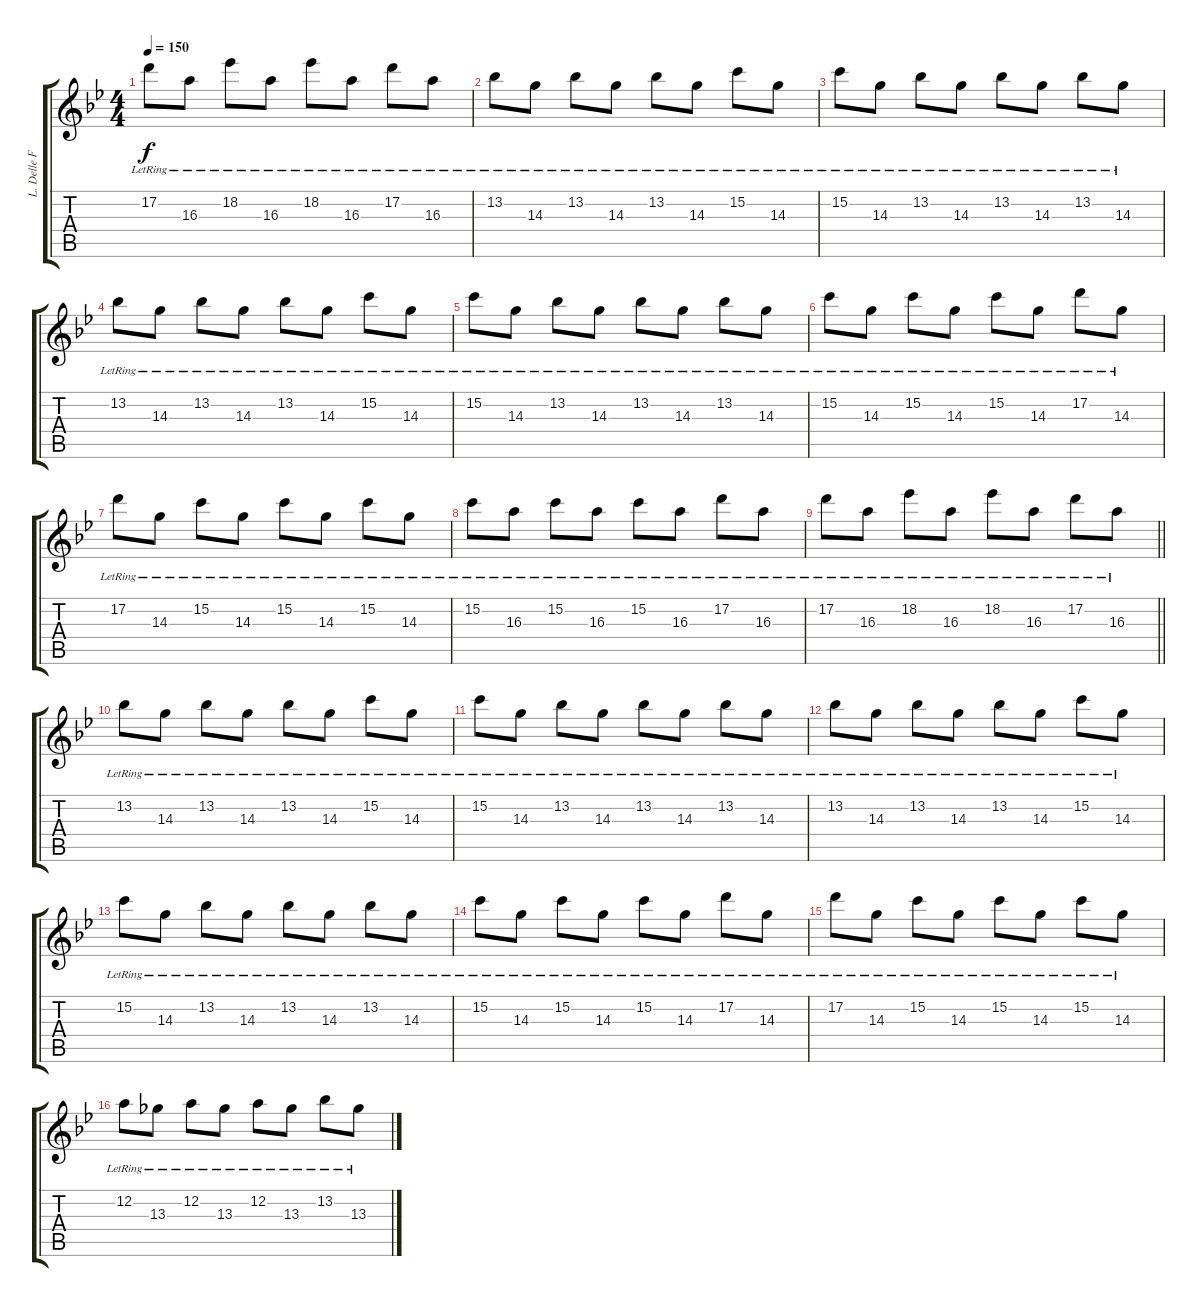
\track ("L. Delle Fave (Clean Guitar L)" "L. Delle F") {instrument electricguitarclean}
\staff {score tabs}
\tuning (D4 A3 F3 C3 G2 D2) {hide}
\ts (4 4)
\tempo 150
\clef g2
\ks gminor
17.2{lr}.8{dy f} 16.3{lr}.8 18.2{lr}.8 16.3{lr}.8 18.2{lr}.8 16.3{lr}.8 17.2{lr}.8 16.3{lr}.8 |
13.2{lr}.8 14.3{lr}.8 13.2{lr}.8 14.3{lr}.8 13.2{lr}.8 14.3{lr}.8 15.2{lr}.8 14.3{lr}.8 |
15.2{lr}.8 14.3{lr}.8 13.2{lr}.8 14.3{lr}.8 13.2{lr}.8 14.3{lr}.8 13.2{lr}.8 14.3{lr}.8 |
13.2{lr}.8 14.3{lr}.8 13.2{lr}.8 14.3{lr}.8 13.2{lr}.8 14.3{lr}.8 15.2{lr}.8 14.3{lr}.8 |
15.2{lr}.8 14.3{lr}.8 13.2{lr}.8 14.3{lr}.8 13.2{lr}.8 14.3{lr}.8 13.2{lr}.8 14.3{lr}.8 |
15.2{lr}.8 14.3{lr}.8 15.2{lr}.8 14.3{lr}.8 15.2{lr}.8 14.3{lr}.8 17.2{lr}.8 14.3{lr}.8 |
17.2{lr}.8 14.3{lr}.8 15.2{lr}.8 14.3{lr}.8 15.2{lr}.8 14.3{lr}.8 15.2{lr}.8 14.3{lr}.8 |
15.2{lr}.8 16.3{lr}.8 15.2{lr}.8 16.3{lr}.8 15.2{lr}.8 16.3{lr}.8 17.2{lr}.8 16.3{lr}.8 |
\barLineRight lightlight
17.2{lr}.8 16.3{lr}.8 18.2{lr}.8 16.3{lr}.8 18.2{lr}.8 16.3{lr}.8 17.2{lr}.8 16.3{lr}.8 |
13.2{lr}.8 14.3{lr}.8 13.2{lr}.8 14.3{lr}.8 13.2{lr}.8 14.3{lr}.8 15.2{lr}.8 14.3{lr}.8 |
15.2{lr}.8 14.3{lr}.8 13.2{lr}.8 14.3{lr}.8 13.2{lr}.8 14.3{lr}.8 13.2{lr}.8 14.3{lr}.8 |
13.2{lr}.8 14.3{lr}.8 13.2{lr}.8 14.3{lr}.8 13.2{lr}.8 14.3{lr}.8 15.2{lr}.8 14.3{lr}.8 |
15.2{lr}.8 14.3{lr}.8 13.2{lr}.8 14.3{lr}.8 13.2{lr}.8 14.3{lr}.8 13.2{lr}.8 14.3{lr}.8 |
15.2{lr}.8 14.3{lr}.8 15.2{lr}.8 14.3{lr}.8 15.2{lr}.8 14.3{lr}.8 17.2{lr}.8 14.3{lr}.8 |
17.2{lr}.8 14.3{lr}.8 15.2{lr}.8 14.3{lr}.8 15.2{lr}.8 14.3{lr}.8 15.2{lr}.8 14.3{lr}.8 |
12.2{lr}.8 13.3{lr}.8 12.2{lr}.8 13.3{lr}.8 12.2{lr}.8 13.3{lr}.8 13.2{lr}.8 13.3{lr}.8
